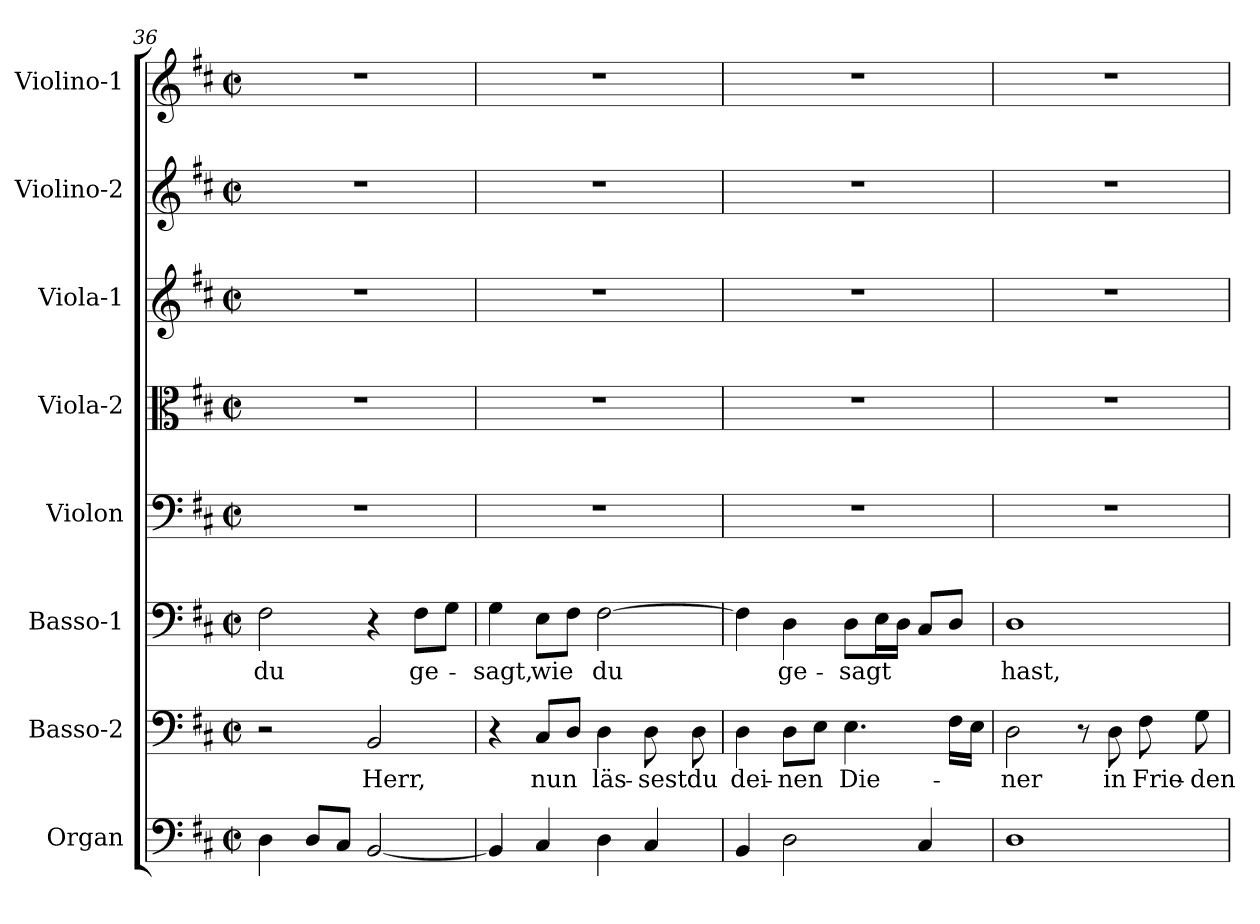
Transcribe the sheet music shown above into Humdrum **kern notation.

**kern	**kern	**text	**kern	**text	**kern	**kern	**kern	**kern	**kern
*part8	*part7	*part7	*part6	*part6	*part5	*part4	*part3	*part2	*part1
*staff8	*staff7	*staff7	*staff6	*staff6	*staff5	*staff4	*staff3	*staff2	*staff1
*I"Organ	*I"Basso-2	*	*I"Basso-1	*	*I"Violon	*I"Viola-2	*I"Viola-1	*I"Violino-2	*I"Violino-1
*I'Org	*I'B2	*	*I'B1	*	*I'Vn	*I'Va-2	*I'Va-1	*I'Vi-2	*I'Vi-1
*clefF4	*clefF4	*	*clefF4	*	*clefF4	*clefC3	*clefG2	*clefG2	*clefG2
*k[f#c#]	*k[f#c#]	*	*k[f#c#]	*	*k[f#c#]	*k[f#c#]	*k[f#c#]	*k[f#c#]	*k[f#c#]
*D:	*D:	*	*D:	*	*D:	*D:	*D:	*D:	*D:
*M2/2	*M2/2	*	*M2/2	*	*M2/2	*M2/2	*M2/2	*M2/2	*M2/2
*met(c|)	*met(c|)	*	*met(c|)	*	*met(c|)	*met(c|)	*met(c|)	*met(c|)	*met(c|)
=36	=36	=36	=36	=36	=36	=36	=36	=36	=36
!	!	!	!	!LO:LY:b	!	!	!	!	!
4D\	2r	.	2F#\	du	1r	1r	1r	1r	1r
8D/L	.	.	.	.	.	.	.	.	.
8C#/J	.	.	.	.	.	.	.	.	.
!	!	!LO:LY:b	!	!	!	!	!	!	!
[<2BB/	2BB/	Herr,	4r	.	.	.	.	.	.
!	!	!	!	!LO:LY:b	!	!	!	!	!
.	.	.	8F#\L	ge-	.	.	.	.	.
.	.	.	8G\J	.	.	.	.	.	.
=37	=37	=37	=37	=37	=37	=37	=37	=37	=37
!	!	!	!	!LO:LY:b	!	!	!	!	!
4BB/]	4r	.	4G\	-sagt,	1r	1r	1r	1r	1r
!	!	!LO:LY:b	!	!LO:LY:b	!	!	!	!	!
4C#/	8C#/L	nun	8E\L	wie	.	.	.	.	.
.	8D/J	.	8F#\J	.	.	.	.	.	.
!	!	!LO:LY:b	!	!LO:LY:b	!	!	!	!	!
4D\	4D\	läs-	[>2F#\	du	.	.	.	.	.
!	!	!LO:LY:b	!	!	!	!	!	!	!
4C#/	8D\	-sest	.	.	.	.	.	.	.
!	!	!LO:LY:b	!	!	!	!	!	!	!
.	8D\	du	.	.	.	.	.	.	.
=38	=38	=38	=38	=38	=38	=38	=38	=38	=38
!	!	!LO:LY:b	!	!	!	!	!	!	!
4BB/	4D\	dei-	4F#\]	.	1r	1r	1r	1r	1r
!	!	!LO:LY:b	!	!LO:LY:b	!	!	!	!	!
2D\	8D\L	-nen	4D\	ge-	.	.	.	.	.
.	8E\J	.	.	.	.	.	.	.	.
!	!	!LO:LY:b	!	!LO:LY:b	!	!	!	!	!
.	4.E\	Die-	8D\L	-sagt	.	.	.	.	.
.	.	.	16E\L	.	.	.	.	.	.
.	.	.	16D\JJ	.	.	.	.	.	.
4C#/	.	.	8C#/L	.	.	.	.	.	.
.	16F#\LL	.	8D/J	.	.	.	.	.	.
.	16E\JJ	.	.	.	.	.	.	.	.
=39	=39	=39	=39	=39	=39	=39	=39	=39	=39
!	!	!LO:LY:b	!	!LO:LY:b	!	!	!	!	!
1D	2D\	-ner	1D	hast,	1r	1r	1r	1r	1r
.	8r	.	.	.	.	.	.	.	.
!	!	!LO:LY:b	!	!	!	!	!	!	!
.	8D\	in	.	.	.	.	.	.	.
!	!	!LO:LY:b	!	!	!	!	!	!	!
.	8F#\	Frie-	.	.	.	.	.	.	.
!	!	!LO:LY:b	!	!	!	!	!	!	!
.	8G\	-den	.	.	.	.	.	.	.
=	=	=	=	=	=	=	=	=	=
*-	*-	*-	*-	*-	*-	*-	*-	*-	*-
